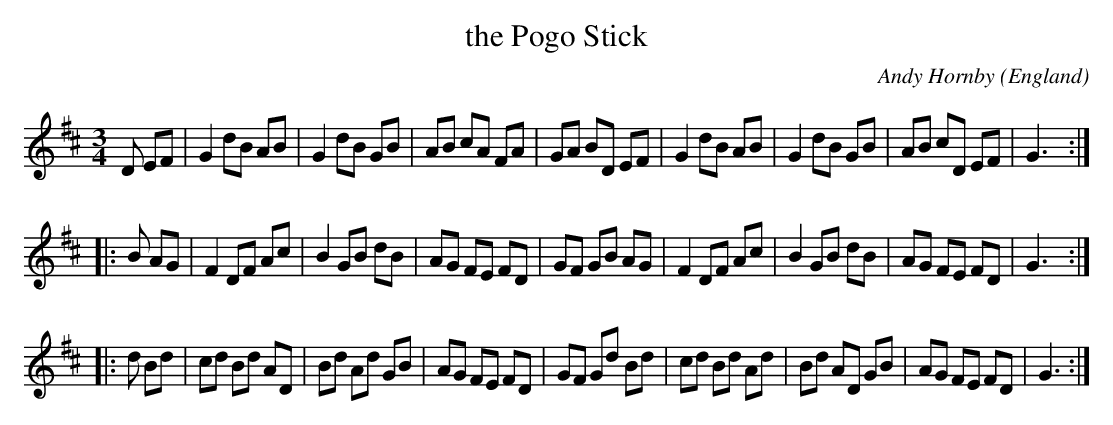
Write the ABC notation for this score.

X:1
T:the Pogo Stick
C:Andy Hornby
M:3/4
O:England
K:D major
D EF|\
G2 dB AB|G2 dB GB|AB cA FA|GA BD EF|\
G2 dB AB|G2 dB GB|AB cD EF| G3 :|
|: B AG |\
F2 DF Ac|B2 GB dB|AG FE FD|GF GB AG|\
F2 DF Ac|B2 GB dB|AG FE FD|G3 :|
|: d Bd|\
cd Bd AD|Bd Ad GB|AG FE FD|GF Gd Bd|\
cd Bd Ad|Bd AD GB|AG FE FD|G3:|
